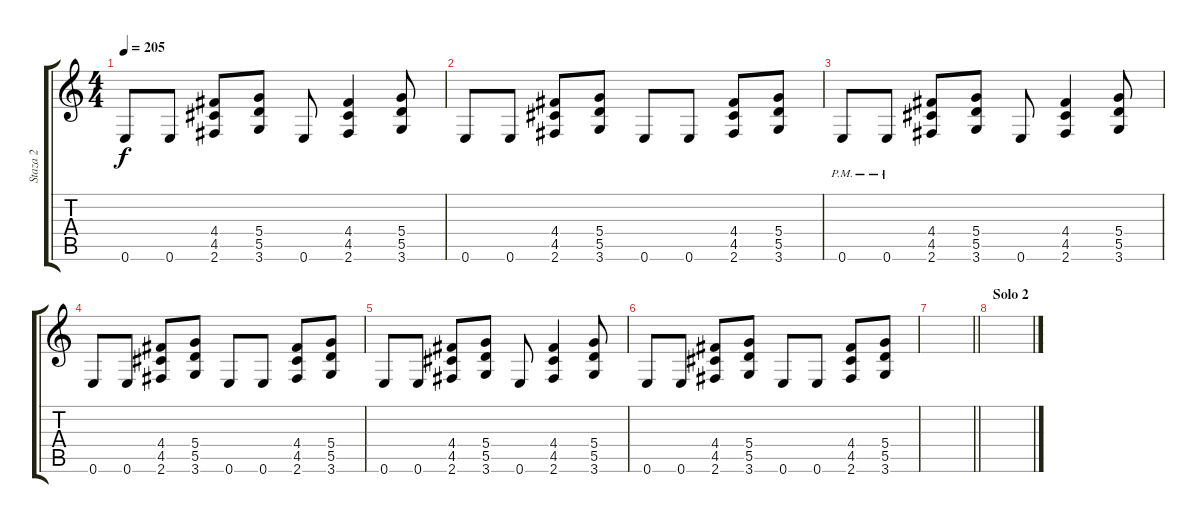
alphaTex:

\track ("Staza 2" "Staza 2") {instrument overdrivenguitar}
\staff {score tabs}
\tuning (E4 B3 G3 D3 A2 E2) {hide}
\ts (4 4)
\tempo 205
\clef g2
\ks c
0.6.8{dy f} 0.6.8 (4.4 4.5 2.6).8 (5.4 5.5 3.6).8 0.6.8 (4.4 4.5 2.6).4 (5.4 5.5 3.6).8 |
0.6.8 0.6.8 (4.4 4.5 2.6).8 (5.4 5.5 3.6).8 0.6.8 0.6.8 (4.4 4.5 2.6).8 (5.4 5.5 3.6).8 |
0.6{pm}.8 0.6{pm}.8 (4.4 4.5 2.6).8 (5.4 5.5 3.6).8 0.6.8 (4.4 4.5 2.6).4 (5.4 5.5 3.6).8 |
0.6.8 0.6.8 (4.4 4.5 2.6).8 (5.4 5.5 3.6).8 0.6.8 0.6.8 (4.4 4.5 2.6).8 (5.4 5.5 3.6).8 |
0.6.8 0.6.8 (4.4 4.5 2.6).8 (5.4 5.5 3.6).8 0.6.8 (4.4 4.5 2.6).4 (5.4 5.5 3.6).8 |
0.6.8 0.6.8 (4.4 4.5 2.6).8 (5.4 5.5 3.6).8 0.6.8 0.6.8 (4.4 4.5 2.6).8 (5.4 5.5 3.6).8 |
\barLineRight lightlight
|
\section ("" "Solo 2")
